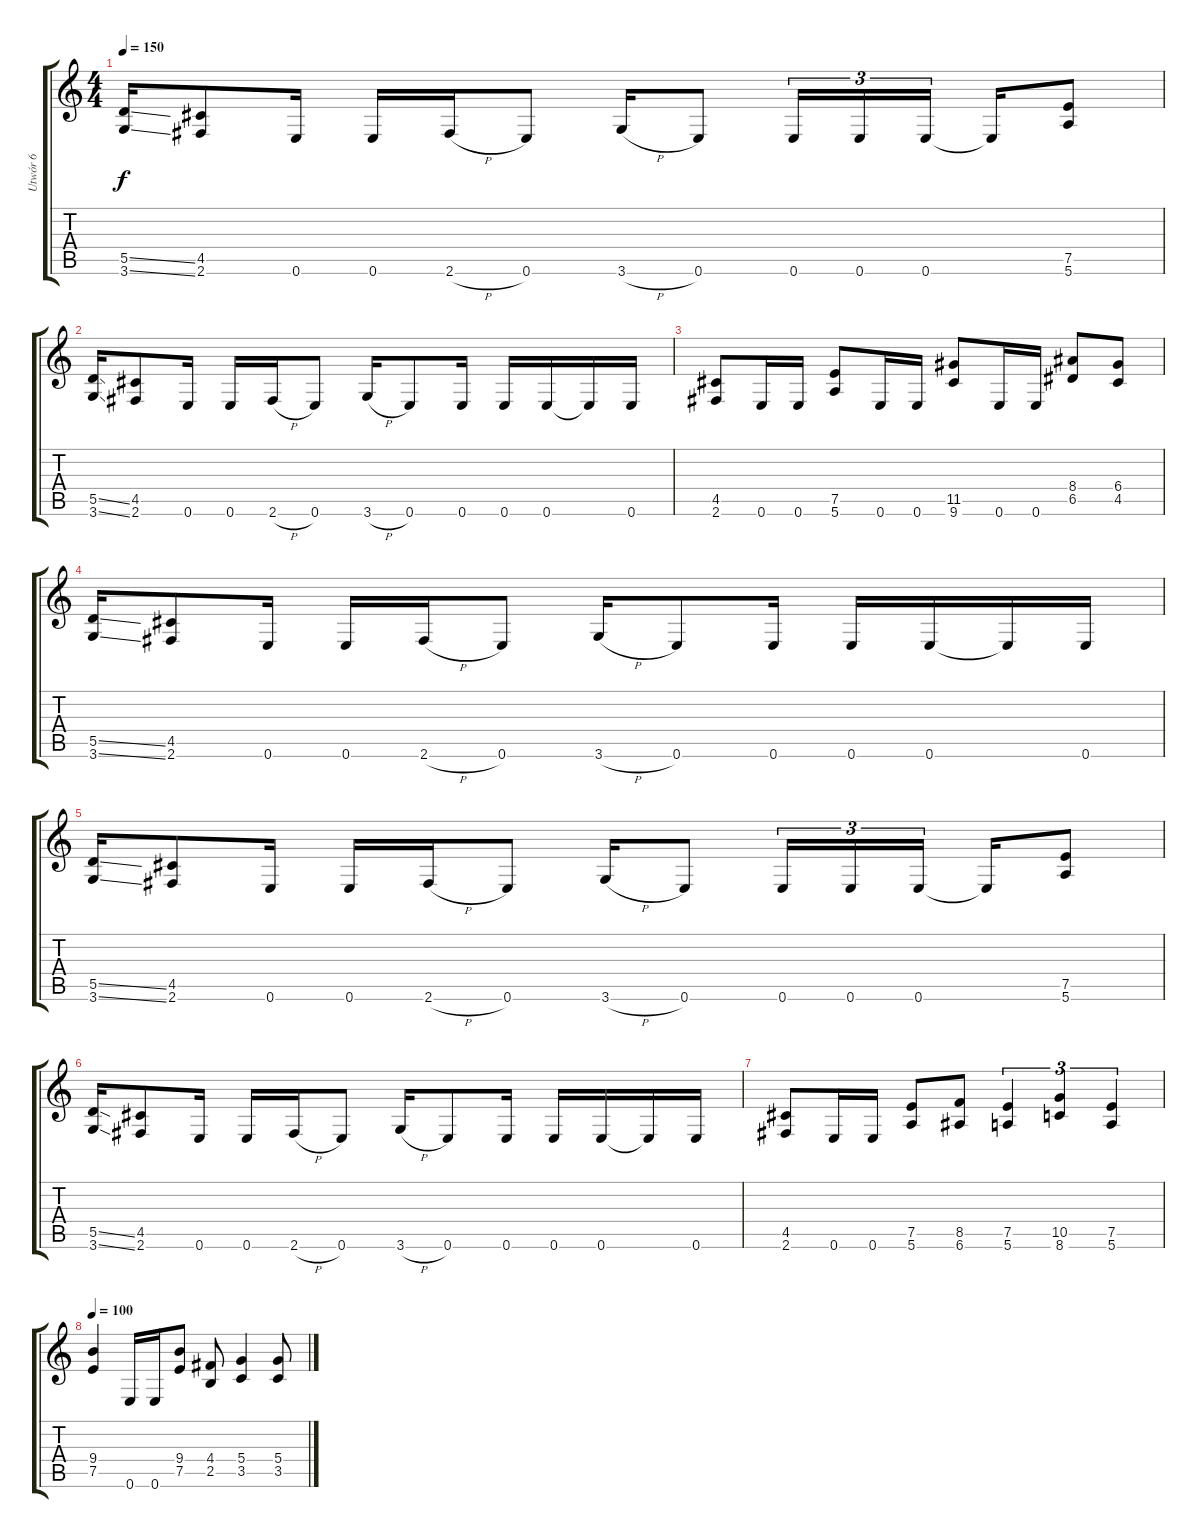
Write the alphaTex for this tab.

\track ("Utwór 6" "Utwór 6") {instrument distortionguitar}
\staff {score tabs}
\tuning (E4 B3 G3 D3 A2 E2) {hide}
\ts (4 4)
\tempo 150
\clef g2
\ks c
(5.5{ss} 3.6{ss}).16{dy f} (4.5 2.6).8 0.6.16 0.6.16 2.6{h}.16 0.6.8 3.6{h}.16 0.6.8 0.6.16{tu (3 2)} 0.6.16{tu (3 2)} 0.6.16{tu (3 2)} 0.6{t}.16 (7.5 5.6).8 |
(5.5{ss} 3.6{ss}).16 (4.5 2.6).8 0.6.16 0.6.16 2.6{h}.16 0.6.8 3.6{h}.16 0.6.8 0.6.16 0.6.16 0.6.16 0.6{t}.16 0.6.16 |
(4.5 2.6).8 0.6.16 0.6.16 (7.5 5.6).8 0.6.16 0.6.16 (11.5 9.6).8 0.6.16 0.6.16 (8.4 6.5).8 (6.4 4.5).8 |
(5.5{ss} 3.6{ss}).16 (4.5 2.6).8 0.6.16 0.6.16 2.6{h}.16 0.6.8 3.6{h}.16 0.6.8 0.6.16 0.6.16 0.6.16 0.6{t}.16 0.6.16 |
(5.5{ss} 3.6{ss}).16 (4.5 2.6).8 0.6.16 0.6.16 2.6{h}.16 0.6.8 3.6{h}.16 0.6.8 0.6.16{tu (3 2)} 0.6.16{tu (3 2)} 0.6.16{tu (3 2)} 0.6{t}.16 (7.5 5.6).8 |
(5.5{ss} 3.6{ss}).16 (4.5 2.6).8 0.6.16 0.6.16 2.6{h}.16 0.6.8 3.6{h}.16 0.6.8 0.6.16 0.6.16 0.6.16 0.6{t}.16 0.6.16 |
(4.5 2.6).8 0.6.16 0.6.16 (7.5 5.6).8 (8.5 6.6).8 (7.5 5.6).4{tu (3 2)} (10.5 8.6).4{tu (3 2)} (7.5 5.6).4{tu (3 2)} |
\tempo 100
(9.4 7.5).4 0.6.16 0.6.16 (9.4 7.5).8 (4.4 2.5).8 (5.4 3.5).4 (5.4 3.5).8
